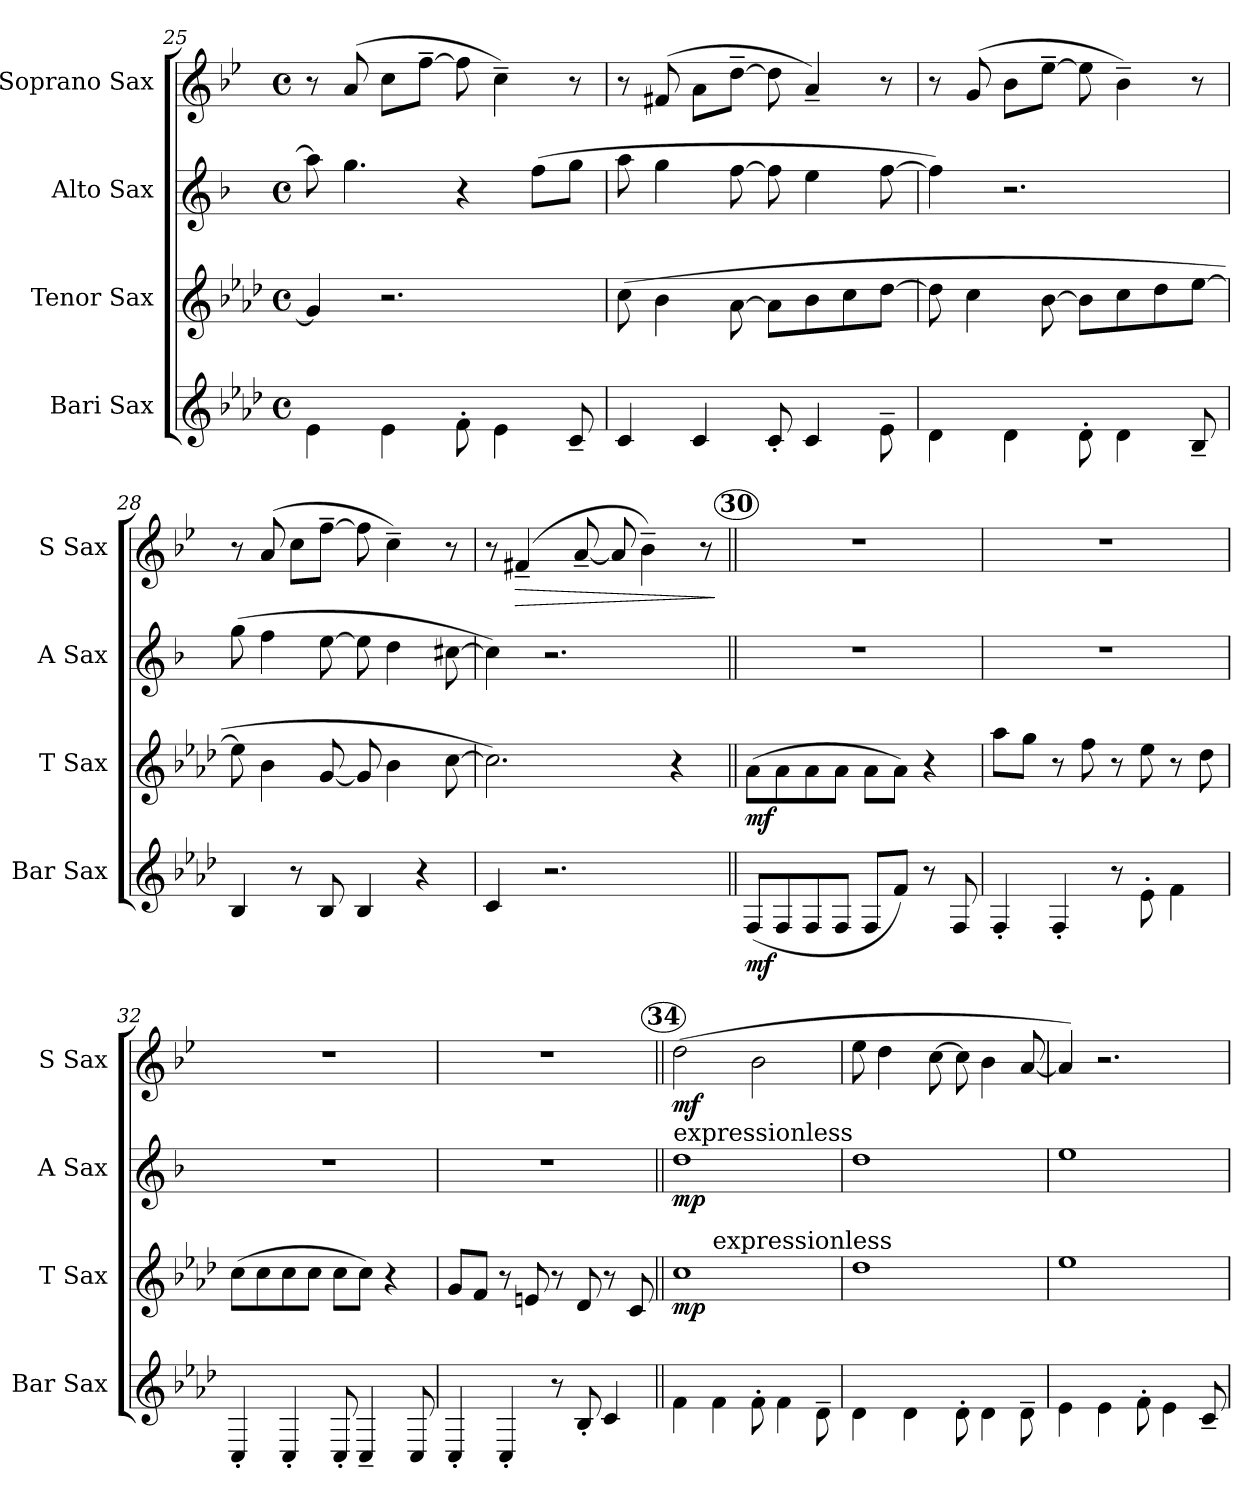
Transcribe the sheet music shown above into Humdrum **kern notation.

**kern	**dynam	**kern	**dynam	**kern	**dynam	**kern	**dynam
*part4	*part4	*part3	*part3	*part2	*part2	*part1	*part1
*staff4	*staff4	*staff3	*staff3	*staff2	*staff2	*staff1	*staff1
*I"Bari Sax	*	*I"Tenor Sax	*	*I"Alto Sax	*	*I"Soprano Sax	*
*I'Bar Sax	*	*I'T Sax	*	*I'A Sax	*	*I'S Sax	*
*clefG2	*	*clefG2	*	*clefG2	*	*clefG2	*
*ITrd12c21	*	*ITrd8c14	*	*ITrd5c9	*	*ITrd1c2	*
*k[b-e-a-d-]	*	*k[b-e-a-d-]	*	*k[b-e-a-d-]	*	*k[b-e-a-d-]	*
*A-:	*	*A-:	*	*A-:	*	*A-:	*
*M4/4	*	*M4/4	*	*M4/4	*	*M4/4	*
*met(c)	*	*met(c)	*	*met(c)	*	*met(c)	*
=25	=25	=25	=25	=25	=25	=25	=25
4E->\	.	4G/]	.	8cc\]	.	8r	.
.	.	.	.	4.b-\	.	(>8g/	.
4E->\	.	2.r	.	.	.	8b-\L	.
.	.	.	.	.	.	[8ee-~>\J	.
8F'>\	.	.	.	4r	.	8ee-\]	.
4E->\	.	.	.	.	.	4b-~>\)	.
.	.	.	.	(>8a-\L	.	.	.
8C~</	.	.	.	8b-\J	.	8r	.
=26	=26	=26	=26	=26	=26	=26	=26
4C</	.	(>8c\	.	8cc\	.	8r	.
.	.	4B-\	.	4b-\	.	(>8en/	.
4C</	.	.	.	.	.	8g\L	.
.	.	[8A-\	.	[8a-\	.	[8cc~>\J	.
8C'</	.	8A-\L]	.	8a-\]	.	8cc\]	.
4C</	.	8B-\	.	4g\	.	4g~</)	.
.	.	8c\	.	.	.	.	.
8E-~>\	.	[8d-\J	.	[8a-\	.	8r	.
=27	=27	=27	=27	=27	=27	=27	=27
4D->\	.	8d-\]	.	4a-\])	.	8r	.
.	.	4c\	.	.	.	(>8f/	.
4D->\	.	.	.	2.r	.	8a-\L	.
.	.	[8B-\	.	.	.	[8dd-~>\J	.
8D-'>\	.	8B-\L]	.	.	.	8dd-\]	.
4D->\	.	8c\	.	.	.	4a-~>\)	.
.	.	8d-\	.	.	.	.	.
8BB-~</	.	[8e-\J	.	.	.	8r	.
=28	=28	=28	=28	=28	=28	=28	=28
4BB-</	.	8e-\]	.	(>8b-\	.	8r	.
.	.	4B-\	.	4a-\	.	(>8g/	.
8r	.	.	.	.	.	8b-\L	.
8BB-/	.	[8G/	.	[8g\	.	[8ee-~>\J	.
4BB-</	.	8G/]	.	8g\]	.	8ee-\]	.
.	.	4B-\	.	4f\	.	4b-~>\)	.
4r	.	.	.	.	.	.	.
.	.	[8c\	.	[8en\	.	8r	.
=29	=29	=29	=29	=29	=29	=29	=29
4C</	.	2.c\])	.	4e\])	.	8r	.
!	!	!	!	!	!	!	!LO:HP:b
.	.	.	.	.	.	(>4en~</	>
2.r	.	.	.	2.r	.	.	.
.	.	.	.	.	.	[8g~</	.
.	.	.	.	.	.	8g/]	.
.	.	.	.	.	.	4a-~>\)	.
.	.	4r	.	.	.	.	.
.	.	.	.	.	.	8r	.
.	.	.	.	.	.	.	]
!!LO:PB:g=z
!!LO:REH:place=s1:a:B:enc=circle:fs=12:t=30
=30||	=30||	=30||	=30||	=30||	=30||	=30||	=30||
!	!LO:DY:b	!	!LO:DY:b	!	!	!	!
(<8FF/L	mf	(>8A-\L	mf	1r	.	1r	.
8FF/	.	8A-\	.	.	.	.	.
8FF/	.	8A-\	.	.	.	.	.
8FF/J	.	8A-\J	.	.	.	.	.
8FF/L	.	8A-\L	.	.	.	.	.
8F/J)	.	8A-\J)	.	.	.	.	.
8r	.	4r	.	.	.	.	.
8FF/	.	.	.	.	.	.	.
=31	=31	=31	=31	=31	=31	=31	=31
4FF'</	.	8a-\L	.	1r	.	1r	.
.	.	8g\J	.	.	.	.	.
4FF'</	.	8r	.	.	.	.	.
.	.	8f\	.	.	.	.	.
8r	.	8r	.	.	.	.	.
8E-'>\	.	8e-\	.	.	.	.	.
4F>\	.	8r	.	.	.	.	.
.	.	8d-\	.	.	.	.	.
=32	=32	=32	=32	=32	=32	=32	=32
4CC'</	.	(>8c\L	.	1r	.	1r	.
.	.	8c\	.	.	.	.	.
4CC'</	.	8c\	.	.	.	.	.
.	.	8c\J	.	.	.	.	.
8CC'</	.	8c\L	.	.	.	.	.
4CC~</	.	8c\J)	.	.	.	.	.
.	.	4r	.	.	.	.	.
8CC/	.	.	.	.	.	.	.
=33	=33	=33	=33	=33	=33	=33	=33
4CC'</	.	8G/L	.	1r	.	1r	.
.	.	8F/J	.	.	.	.	.
4CC'</	.	8r	.	.	.	.	.
.	.	8En/	.	.	.	.	.
8r	.	8r	.	.	.	.	.
8BB-'</	.	8D-/	.	.	.	.	.
4C</	.	8r	.	.	.	.	.
.	.	8C/	.	.	.	.	.
!!LO:LB:g=z
!!LO:REH:place=s1:a:B:enc=circle:fs=12:t=34
=34||	=34||	=34||	=34||	=34||	=34||	=34||	=34||
!	!	!	!	!LO:TX:a:t=expressionless	!	!	!
!	!	!	!LO:DY:b	!	!LO:DY:b	!	!LO:DY:b
*	*	*^	*	*	*	*	*
4F>\	.	1c	4ryy	mp	1f	mp	(>2cc\	mf
!	!	!	!LO:TX:a:t=expressionless	!	!	!	!	!
4F>\	.	.	2.ryy	.	.	.	.	.
8F'>\	.	.	.	.	.	.	2a-\	.
4F>\	.	.	.	.	.	.	.	.
8D-~>\	.	.	.	.	.	.	.	.
*	*	*v	*v	*	*	*	*	*
=35	=35	=35	=35	=35	=35	=35	=35
4D->\	.	1d-	.	1f	.	8dd-\	.
.	.	.	.	.	.	4cc\	.
4D->\	.	.	.	.	.	.	.
.	.	.	.	.	.	[8b-\	.
8D-'>\	.	.	.	.	.	8b-\]	.
4D->\	.	.	.	.	.	4a-\	.
8D-~>\	.	.	.	.	.	[8g/	.
=36	=36	=36	=36	=36	=36	=36	=36
4E->\	.	1e-	.	1g	.	4g/])	.
4E->\	.	.	.	.	.	2.r	.
8F'>\	.	.	.	.	.	.	.
4E->\	.	.	.	.	.	.	.
8C~</	.	.	.	.	.	.	.
=	=	=	=	=	=	=	=
*-	*-	*-	*-	*-	*-	*-	*-
